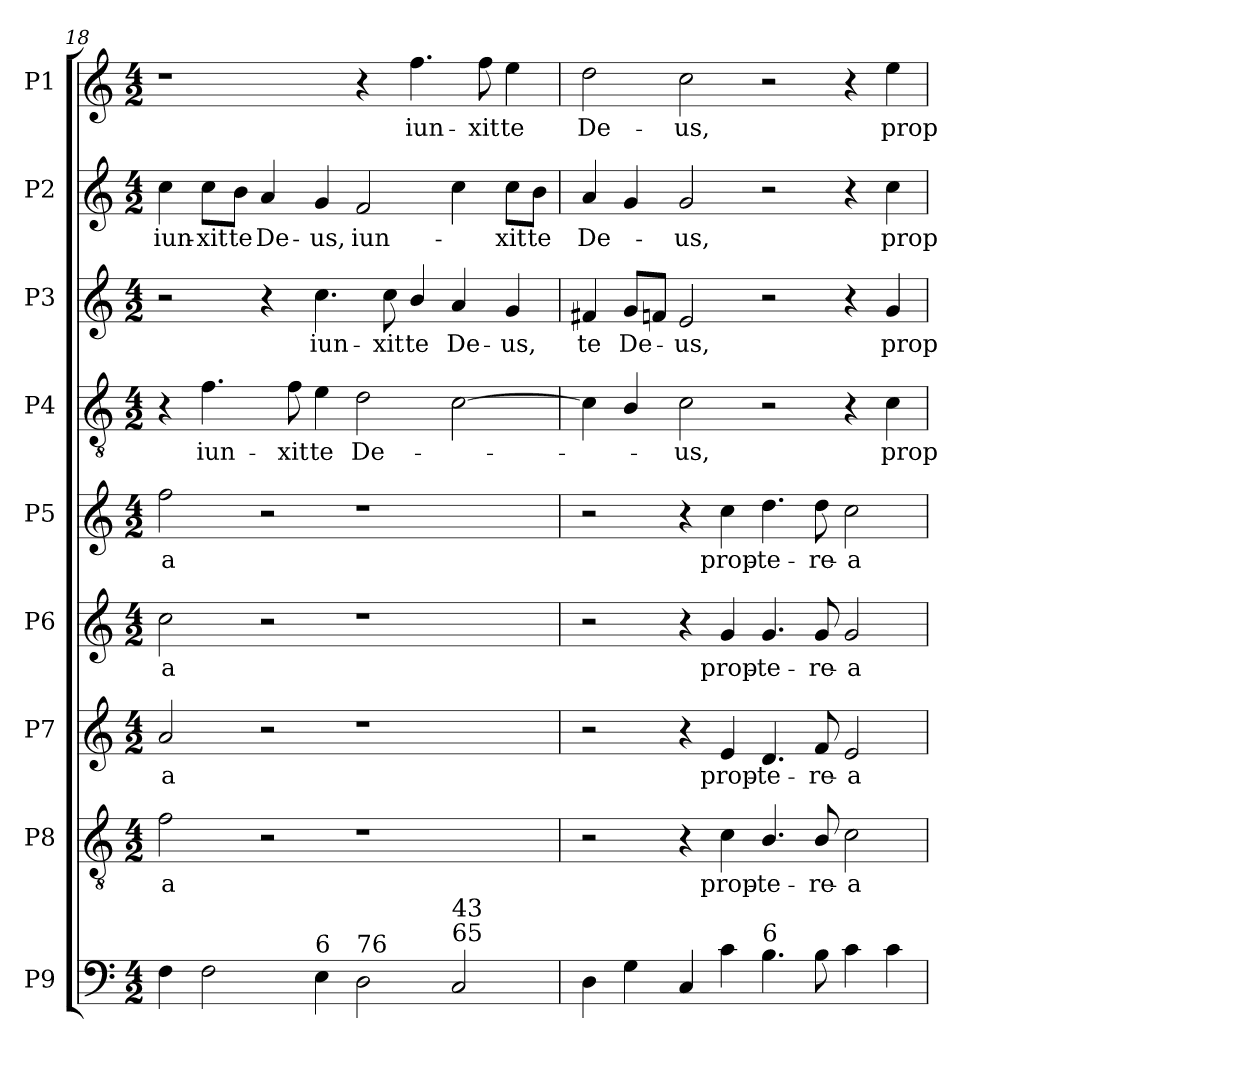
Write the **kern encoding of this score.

**kern	**kern	**text	**kern	**text	**kern	**text	**kern	**text	**kern	**text	**kern	**text	**kern	**text	**kern	**text
*part9	*part8	*part8	*part7	*part7	*part6	*part6	*part5	*part5	*part4	*part4	*part3	*part3	*part2	*part2	*part1	*part1
*staff9	*staff8	*staff8	*staff7	*staff7	*staff6	*staff6	*staff5	*staff5	*staff4	*staff4	*staff3	*staff3	*staff2	*staff2	*staff1	*staff1
*I"P9	*I"P8	*	*I"P7	*	*I"P6	*	*I"P5	*	*I"P4	*	*I"P3	*	*I"P2	*	*I"P1	*
*clefF4	*clefGv2	*	*clefG2	*	*clefG2	*	*clefG2	*	*clefGv2	*	*clefG2	*	*clefG2	*	*clefG2	*
*	*ITrd7c12	*	*	*	*	*	*	*	*ITrd7c12	*	*	*	*	*	*	*
*k[]	*k[]	*	*k[]	*	*k[]	*	*k[]	*	*k[]	*	*k[]	*	*k[]	*	*k[]	*
*C:	*C:	*	*C:	*	*C:	*	*C:	*	*C:	*	*C:	*	*C:	*	*C:	*
*M4/2	*M4/2	*	*M4/2	*	*M4/2	*	*M4/2	*	*M4/2	*	*M4/2	*	*M4/2	*	*M4/2	*
=18	=18	=18	=18	=18	=18	=18	=18	=18	=18	=18	=18	=18	=18	=18	=18	=18
!	!	!LO:LY:b:color=#000000	!	!	!	!	!	!	!	!	!	!	!	!	!	!
!	!	!	!	!LO:LY:b:color=#000000	!	!	!	!	!	!	!	!	!	!	!	!
!	!	!	!	!	!	!LO:LY:b:color=#000000	!	!	!	!	!	!	!	!	!	!
!	!	!	!	!	!	!	!	!LO:LY:b:color=#000000	!	!	!	!	!	!	!	!
!	!	!	!	!	!	!	!	!	!	!	!	!	!	!LO:LY:b:color=#000000	!	!
4Fi\	2Fi\	-a	2ai/	-a	2cci\	-a	2ffi\	-a	4r	.	2r	.	4cci\	iun-	1r	.
!	!	!	!	!	!	!	!	!	!	!LO:LY:b:color=#000000	!	!	!	!	!	!
!	!	!	!	!	!	!	!	!	!	!	!	!	!	!LO:LY:b:color=#000000	!	!
2Fi\	.	.	.	.	.	.	.	.	4.Fi\	iun-	.	.	8cci\L	-xit	.	.
!	!	!	!	!	!	!	!	!	!	!	!	!	!	!LO:LY:b:color=#000000	!	!
.	.	.	.	.	.	.	.	.	.	.	.	.	8bi\J	te	.	.
!	!	!	!	!	!	!	!	!	!	!	!	!	!	!LO:LY:b:color=#000000	!	!
.	2r	.	2r	.	2r	.	2r	.	.	.	4r	.	4ai/	De-	.	.
!	!	!	!	!	!	!	!	!	!	!LO:LY:b:color=#000000	!	!	!	!	!	!
.	.	.	.	.	.	.	.	.	8Fi\	-xit	.	.	.	.	.	.
!	!	!	!	!	!	!	!	!	!	!LO:LY:b:color=#000000	!	!	!	!	!	!
!	!	!	!	!	!	!	!	!	!	!	!	!LO:LY:b:color=#000000	!	!	!	!
!LO:TX:a:t=6	!	!	!	!	!	!	!	!	!	!	!	!	!	!	!	!
!	!	!	!	!	!	!	!	!	!	!	!	!	!	!LO:LY:b:color=#000000	!	!
4Ei\	.	.	.	.	.	.	.	.	4Ei\	te	4.cci\	iun-	4gi/	-us,	.	.
!	!	!	!	!	!	!	!	!	!	!LO:LY:b:color=#000000	!	!	!	!	!	!
!LO:TX:a:t=76	!	!	!	!	!	!	!	!	!	!	!	!	!	!	!	!
!	!	!	!	!	!	!	!	!	!	!	!	!	!	!LO:LY:b:color=#000000	!	!
2Di\	1r	.	1r	.	1r	.	1r	.	2Di\	De-	.	.	2fi/	iun-	4r	.
!	!	!	!	!	!	!	!	!	!	!	!	!LO:LY:b:color=#000000	!	!	!	!
.	.	.	.	.	.	.	.	.	.	.	8cci\	-xit	.	.	.	.
!	!	!	!	!	!	!	!	!	!	!	!	!LO:LY:b:color=#000000	!	!	!	!
!	!	!	!	!	!	!	!	!	!	!	!	!	!	!	!	!LO:LY:b:color=#000000
.	.	.	.	.	.	.	.	.	.	.	4bi/	te	.	.	4.ffi\	iun-
!LO:TX:a:t=65	!	!	!	!	!	!	!	!	!	!	!	!	!	!	!	!
!LO:TX:t=43	!	!	!	!	!	!	!	!	!	!	!	!	!	!	!	!
!	!	!	!	!	!	!	!	!	!	!	!	!LO:LY:b:color=#000000	!	!	!	!
2Ci/	.	.	.	.	.	.	.	.	[2Ci\	.	4ai/	De-	4cci\	.	.	.
!	!	!	!	!	!	!	!	!	!	!	!	!	!	!	!	!LO:LY:b:color=#000000
.	.	.	.	.	.	.	.	.	.	.	.	.	.	.	8ffi\	-xit
!	!	!	!	!	!	!	!	!	!	!	!	!LO:LY:b:color=#000000	!	!	!	!
!	!	!	!	!	!	!	!	!	!	!	!	!	!	!LO:LY:b:color=#000000	!	!
!	!	!	!	!	!	!	!	!	!	!	!	!	!	!	!	!LO:LY:b:color=#000000
.	.	.	.	.	.	.	.	.	.	.	4gi/	-us,	8cci\L	-xit	4eei\	te
!	!	!	!	!	!	!	!	!	!	!	!	!	!	!LO:LY:b:color=#000000	!	!
.	.	.	.	.	.	.	.	.	.	.	.	.	8bi\J	te	.	.
!!LO:PB:g=z
=19	=19	=19	=19	=19	=19	=19	=19	=19	=19	=19	=19	=19	=19	=19	=19	=19
!	!	!	!	!	!	!	!	!	!	!	!	!LO:LY:b:color=#000000	!	!	!	!
!	!	!	!	!	!	!	!	!	!	!	!	!	!	!LO:LY:b:color=#000000	!	!
!	!	!	!	!	!	!	!	!	!	!	!	!	!	!	!	!LO:LY:b:color=#000000
4Di\	2r	.	2r	.	2r	.	2r	.	4Ci\]	.	4f#Xi/	te	4ai/	De-	2ddi\	De-
!	!	!	!	!	!	!	!	!	!	!	!	!LO:LY:b:color=#000000	!	!	!	!
4Gi\	.	.	.	.	.	.	.	.	4BBi/	.	8gi/L	De-	4gi/	.	.	.
.	.	.	.	.	.	.	.	.	.	.	8fni/J	.	.	.	.	.
!	!	!	!	!	!	!	!	!	!	!LO:LY:b:color=#000000	!	!	!	!	!	!
!	!	!	!	!	!	!	!	!	!	!	!	!LO:LY:b:color=#000000	!	!	!	!
!	!	!	!	!	!	!	!	!	!	!	!	!	!	!LO:LY:b:color=#000000	!	!
!	!	!	!	!	!	!	!	!	!	!	!	!	!	!	!	!LO:LY:b:color=#000000
4Ci/	4r	.	4r	.	4r	.	4r	.	2Ci\	-us,	2ei/	-us,	2gi/	-us,	2cci\	-us,
!	!	!LO:LY:b:color=#000000	!	!	!	!	!	!	!	!	!	!	!	!	!	!
!	!	!	!	!LO:LY:b:color=#000000	!	!	!	!	!	!	!	!	!	!	!	!
!	!	!	!	!	!	!LO:LY:b:color=#000000	!	!	!	!	!	!	!	!	!	!
!	!	!	!	!	!	!	!	!LO:LY:b:color=#000000	!	!	!	!	!	!	!	!
4ci\	4Ci\	prop-	4ei/	prop-	4gi/	prop-	4cci\	prop-	.	.	.	.	.	.	.	.
!	!	!LO:LY:b:color=#000000	!	!	!	!	!	!	!	!	!	!	!	!	!	!
!	!	!	!	!LO:LY:b:color=#000000	!	!	!	!	!	!	!	!	!	!	!	!
!	!	!	!	!	!	!LO:LY:b:color=#000000	!	!	!	!	!	!	!	!	!	!
!LO:TX:a:t=6	!	!	!	!	!	!	!	!	!	!	!	!	!	!	!	!
!	!	!	!	!	!	!	!	!LO:LY:b:color=#000000	!	!	!	!	!	!	!	!
4.Bi\	4.BBi/	-te-	4.di/	-te-	4.gi/	-te-	4.ddi\	-te-	2r	.	2r	.	2r	.	2r	.
!	!	!LO:LY:b:color=#000000	!	!	!	!	!	!	!	!	!	!	!	!	!	!
!	!	!	!	!LO:LY:b:color=#000000	!	!	!	!	!	!	!	!	!	!	!	!
!	!	!	!	!	!	!LO:LY:b:color=#000000	!	!	!	!	!	!	!	!	!	!
!	!	!	!	!	!	!	!	!LO:LY:b:color=#000000	!	!	!	!	!	!	!	!
8Bi\	8BBi/	-re-	8fi/	-re-	8gi/	-re-	8ddi\	-re-	.	.	.	.	.	.	.	.
!	!	!LO:LY:b:color=#000000	!	!	!	!	!	!	!	!	!	!	!	!	!	!
!	!	!	!	!LO:LY:b:color=#000000	!	!	!	!	!	!	!	!	!	!	!	!
!	!	!	!	!	!	!LO:LY:b:color=#000000	!	!	!	!	!	!	!	!	!	!
!	!	!	!	!	!	!	!	!LO:LY:b:color=#000000	!	!	!	!	!	!	!	!
4ci\	2Ci\	-a	2ei/	-a	2gi/	-a	2cci\	-a	4r	.	4r	.	4r	.	4r	.
!	!	!	!	!	!	!	!	!	!	!LO:LY:b:color=#000000	!	!	!	!	!	!
!	!	!	!	!	!	!	!	!	!	!	!	!LO:LY:b:color=#000000	!	!	!	!
!	!	!	!	!	!	!	!	!	!	!	!	!	!	!LO:LY:b:color=#000000	!	!
!	!	!	!	!	!	!	!	!	!	!	!	!	!	!	!	!LO:LY:b:color=#000000
4ci\	.	.	.	.	.	.	.	.	4Ci\	prop-	4gi/	prop-	4cci\	prop-	4eei\	prop-
=	=	=	=	=	=	=	=	=	=	=	=	=	=	=	=	=
*-	*-	*-	*-	*-	*-	*-	*-	*-	*-	*-	*-	*-	*-	*-	*-	*-
